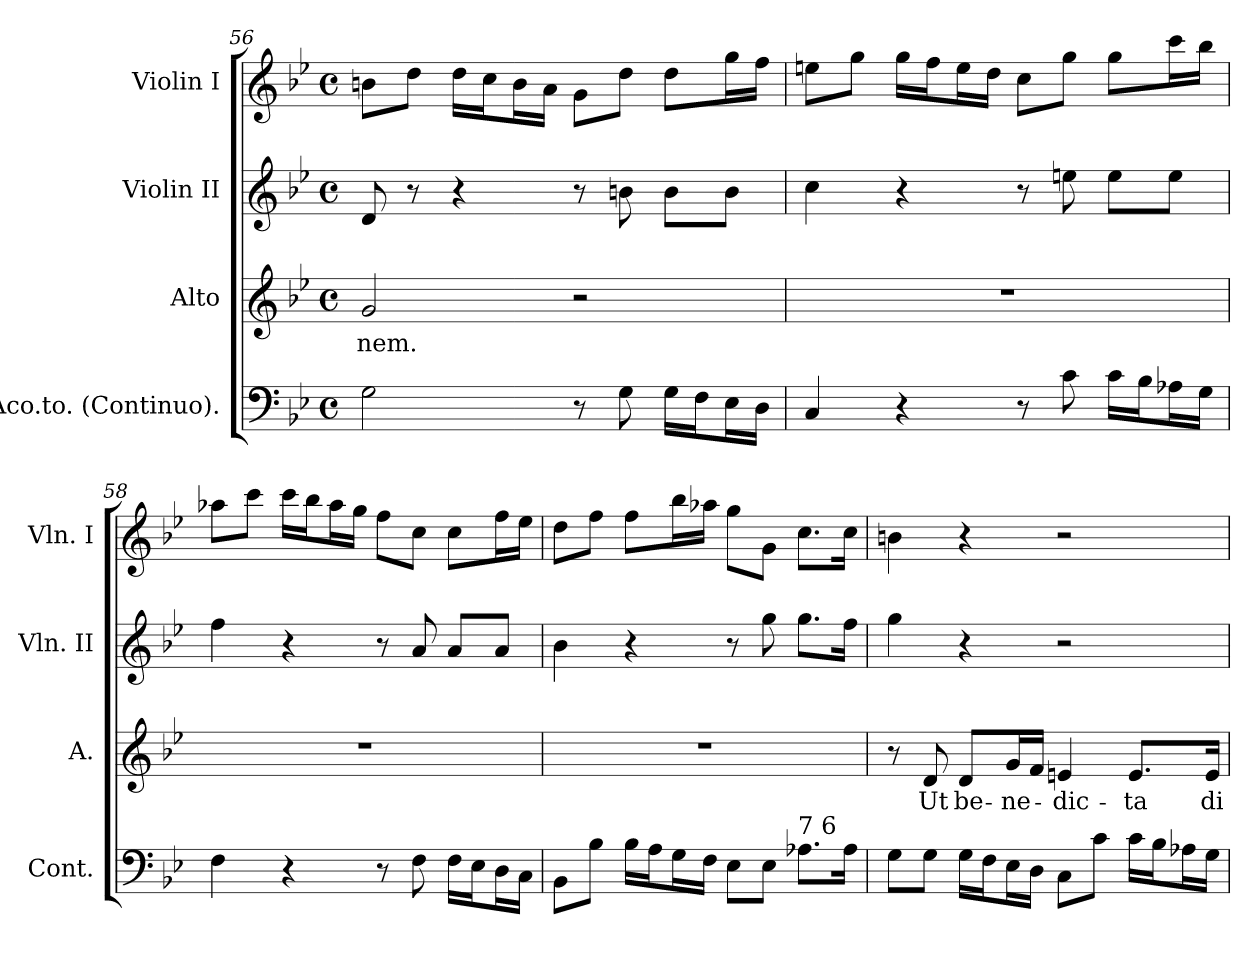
**kern	**kern	**text	**kern	**kern
*part4	*part3	*part3	*part2	*part1
*staff4	*staff3	*staff3	*staff2	*staff1
*I"Aco.to. (Continuo).	*I"Alto	*	*I"Violin II	*I"Violin I
*I'Cont.	*I'A.	*	*I'Vln. II	*I'Vln. I
*clefF4	*clefG2	*	*clefG2	*clefG2
*k[b-e-]	*k[b-e-]	*	*k[b-e-]	*k[b-e-]
*B-:	*B-:	*	*B-:	*B-:
*M4/4	*M4/4	*	*M4/4	*M4/4
*met(c)	*met(c)	*	*met(c)	*met(c)
=56	=56	=56	=56	=56
!	!	!LO:LY:b:color=#000000	!	!
2Gi\	2gi/	-nem.	8di/	8bni\L
.	.	.	8r	8ddi\J
.	.	.	4r	16ddi\LL
.	.	.	.	16cci\J
.	.	.	.	16bi\L
.	.	.	.	16ai\JJ
8r	2r	.	8r	8gi\L
8Gi\	.	.	8bni\	8ddi\J
16Gi\LL	.	.	8bi\L	8ddi\L
16Fi\J	.	.	.	.
16E-i\L	.	.	8bi\J	16ggi\L
16Di\JJ	.	.	.	16ffi\JJ
!!LO:PB:g=z
=57	=57	=57	=57	=57
4Ci/	1r	.	4cci\	8eeni\L
.	.	.	.	8ggi\J
4r	.	.	4r	16ggi\LL
.	.	.	.	16ffi\J
.	.	.	.	16eei\L
.	.	.	.	16ddi\JJ
8r	.	.	8r	8cci\L
8ci\	.	.	8eeni\	8ggi\J
16ci\LL	.	.	8eei\L	8ggi\L
16B-i\J	.	.	.	.
16A-Xi\L	.	.	8eei\J	16ccci\L
16Gi\JJ	.	.	.	16bb-i\JJ
=58	=58	=58	=58	=58
4Fi\	1r	.	4ffi\	8aa-Xi\L
.	.	.	.	8ccci\J
4r	.	.	4r	16ccci\LL
.	.	.	.	16bb-i\J
.	.	.	.	16aa-i\L
.	.	.	.	16ggi\JJ
8r	.	.	8r	8ffi\L
8Fi\	.	.	8ai/	8cci\J
16Fi\LL	.	.	8ai/L	8cci\L
16E-i\J	.	.	.	.
16Di\L	.	.	8ai/J	16ffi\L
16Ci\JJ	.	.	.	16ee-i\JJ
!!LO:LB:g=z
=59	=59	=59	=59	=59
8BB-i\L	1r	.	4b-i\	8ddi\L
8B-i\J	.	.	.	8ffi\J
16B-i\LL	.	.	4r	8ffi\L
16Ai\J	.	.	.	.
16Gi\L	.	.	.	16bb-i\L
16Fi\JJ	.	.	.	16aa-Xi\JJ
8E-i\L	.	.	8r	8ggi\L
8E-i\J	.	.	8ggi\	8gi\J
!LO:TX:a:t=7        6	!	!	!	!
8.A-Xi\L	.	.	8.ggi\L	8.cci\L
16A-i\Jk	.	.	16ffi\Jk	16cci\Jk
=60	=60	=60	=60	=60
8Gi\L	8r	.	4ggi\	4bni\
!	!	!LO:LY:b:color=#000000	!	!
8Gi\J	8di/	Ut	.	.
!	!	!LO:LY:b:color=#000000	!	!
16Gi\LL	8di/L	be-	4r	4r
16Fi\J	.	.	.	.
!	!	!LO:LY:b:color=#000000	!	!
16E-i\L	16gi/L	-ne-	.	.
16Di\JJ	16fi/JJ	.	.	.
!	!	!LO:LY:b:color=#000000	!	!
8Ci\L	4eni/	-dic-	2r	2r
8ci\J	.	.	.	.
!	!	!LO:LY:b:color=#000000	!	!
16ci\LL	8.ei/L	-ta	.	.
16B-i\J	.	.	.	.
16A-Xi\L	.	.	.	.
!	!	!LO:LY:b:color=#000000	!	!
16Gi\JJ	16ei/Jk	di-	.	.
=	=	=	=	=
*-	*-	*-	*-	*-
